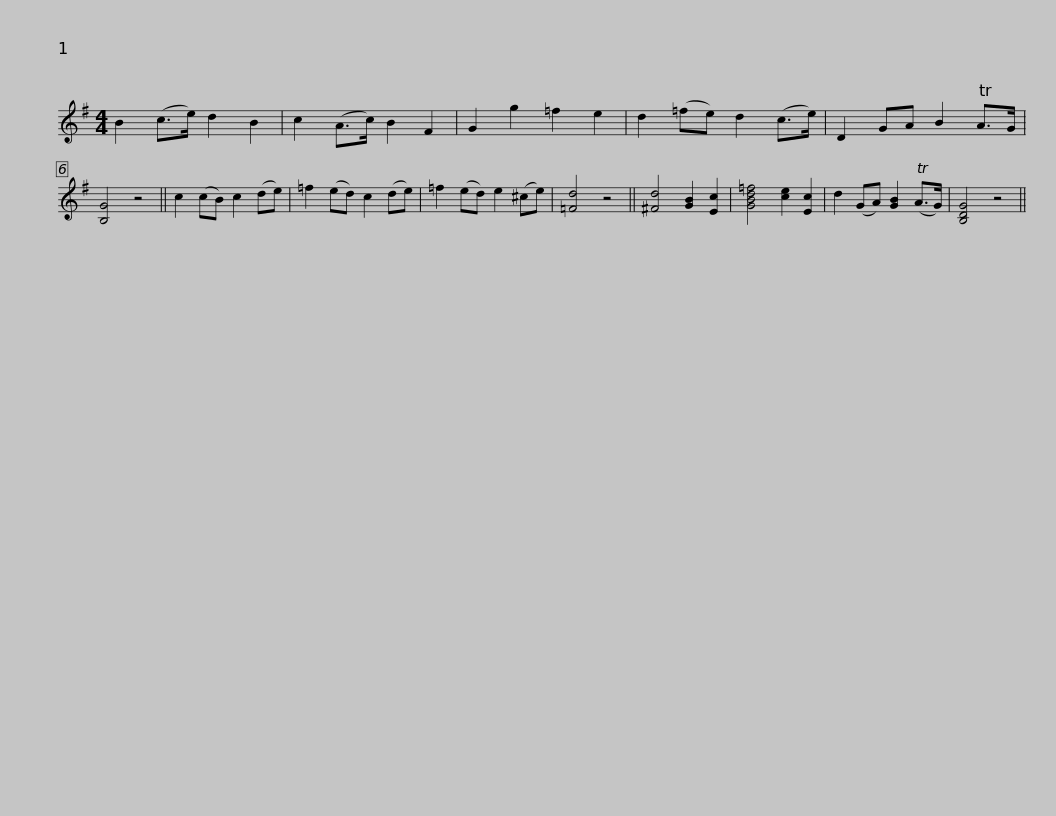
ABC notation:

X:1
L:1/8
M:4/4
I:linebreak $
K:G
V:1 treble
V:1
 B2 (c>e) d2 B2 | c2 (A>c) B2 F2 | G2 g2 =f2 e2 | d2 (=fe) d2 (c>e) | D2 GA B2 TA>G | %5
 [B,G]4 z4 || c2 (cB) c2 (de) |$ =f2 (ed) c2 (de) | =f2 (ed) e2 (^ce) | [=Fd]4 z4 || %10
 [^Fd]4 [GB]2 [Ec]2 | [GBd=f]4 [ce]2 [Ec]2 | d2 (GA) [GB]2 (TA>G) | [B,DG]4 z4 || %14
